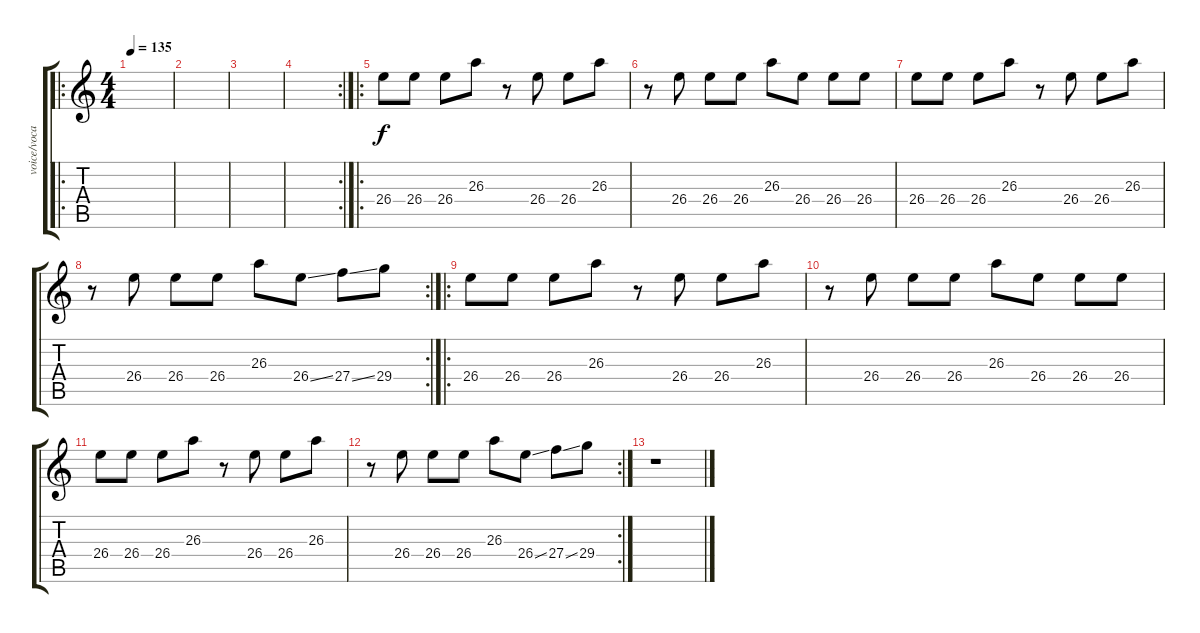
\track ("voice/vocal" "voice/voca") {instrument lead2sawtooth}
\staff {score tabs}
\tuning (E4 B3 G3 D3 A2 E2) {hide}
\ro
\ts (4 4)
\tempo 135
\clef g2
\ks c
|
|
|
\rc 2
|
\ro
26.4.8{instrument lead6voice} 26.4.8 26.4.8 26.3.8 r.8 26.4.8 26.4.8 26.3.8 |
r.8 26.4.8 26.4.8 26.4.8 26.3.8 26.4.8 26.4.8 26.4.8 |
26.4.8 26.4.8 26.4.8 26.3.8 r.8 26.4.8 26.4.8 26.3.8 |
\rc 2
r.8 26.4.8 26.4.8 26.4.8 26.3.8 26.4{ss}.8 27.4{ss}.8 29.4.8 |
\ro
26.4.8{instrument lead6voice} 26.4.8 26.4.8 26.3.8 r.8 26.4.8 26.4.8 26.3.8 |
r.8 26.4.8 26.4.8 26.4.8 26.3.8 26.4.8 26.4.8 26.4.8 |
26.4.8 26.4.8 26.4.8 26.3.8 r.8 26.4.8 26.4.8 26.3.8 |
\rc 2
r.8 26.4.8 26.4.8 26.4.8 26.3.8 26.4{ss}.8 27.4{ss}.8 29.4.8 |
r.1
